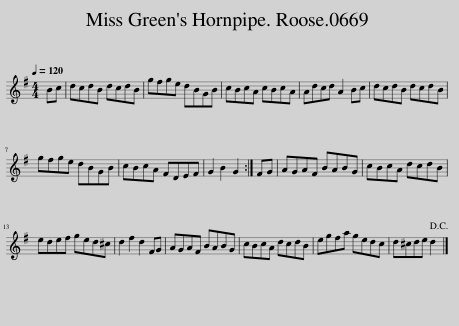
X:1
L:1/8
Q:1/4=120
M:4/4
I:linebreak $
K:G
V:1 treble
V:1
 Bc | dcdB dcdB | gfge dBGB | cBcA cBcA | Adcd A2 Bc | %5
 dcdB dcdB |$ gfge dBGB | cBcA FDEF | G2 B2 G2 :| FG | %10
 AGAF BABG | cBcA dcdB |$ edef ged^c | d2 f2 d2 FG | AGAF BABG | %15
 cBcA dcdB | egfa gedc | d^cde d2!D.C.! |] %18
